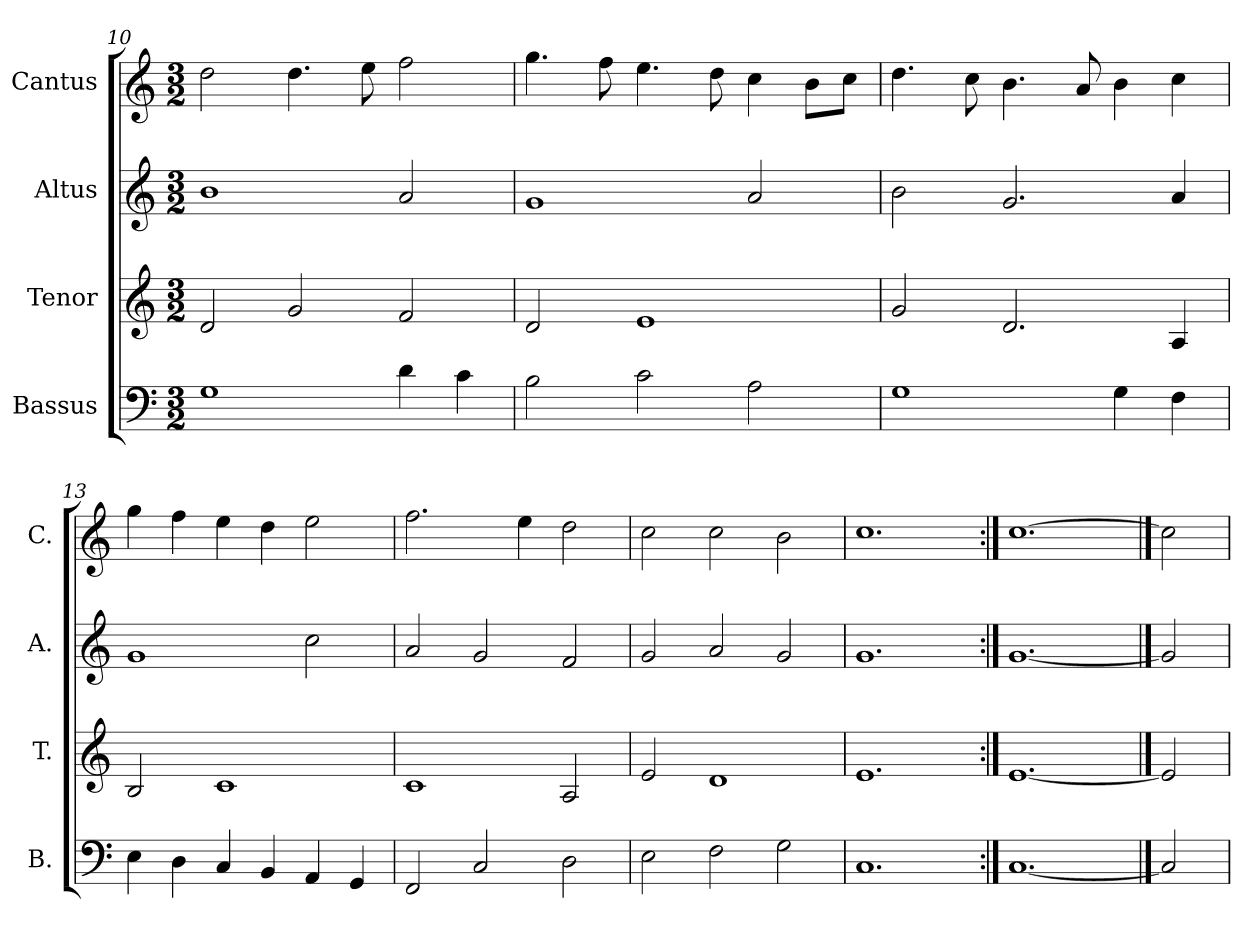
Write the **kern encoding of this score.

**kern	**kern	**kern	**kern
*part4	*part3	*part2	*part1
*staff4	*staff3	*staff2	*staff1
*I"Bassus	*I"Tenor	*I"Altus	*I"Cantus
*I'B.	*I'T.	*I'A.	*I'C.
*clefF4	*clefG2	*clefG2	*clefG2
*k[]	*k[]	*k[]	*k[]
*M3/2	*M3/2	*M3/2	*M3/2
=10	=10	=10	=10
1G	2d/	1b	2dd\
.	2g/	.	4.dd\
.	.	.	8ee\
4d\	2f/	2a/	2ff\
4c\	.	.	.
=11	=11	=11	=11
2B\	2d/	1g	4.gg\
.	.	.	8ff\
2c\	1e	.	4.ee\
.	.	.	8dd\
2A\	.	2a/	4cc\
.	.	.	8b\L
.	.	.	8cc\J
=12	=12	=12	=12
1G	2g/	2b\	4.dd\
.	.	.	8cc\
.	2.d/	2.g/	4.b\
.	.	.	8a/
4G\	.	.	4b\
4F\	4A/	4a/	4cc\
=13	=13	=13	=13
4E\	2B/	1g	4gg\
4D\	.	.	4ff\
4C/	1c	.	4ee\
4BB/	.	.	4dd\
4AA/	.	2cc\	2ee\
4GG/	.	.	.
=14	=14	=14	=14
2FF/	1c	2a/	2.ff\
2C/	.	2g/	.
.	.	.	4ee\
2D\	2A/	2f/	2dd\
=15	=15	=15	=15
2E\	2e/	2g/	2cc\
2F\	1d	2a/	2cc\
2G\	.	2g/	2b\
=16	=16	=16	=16
1.C	1.e	1.g	1.cc
=17:|!	=17:|!	=17:|!	=17:|!
[1.C	[1.e	[1.g	[1.cc
==18	==18	==18	==18
2C]	2e]	2g]	2cc]
=	=	=	=
*-	*-	*-	*-
